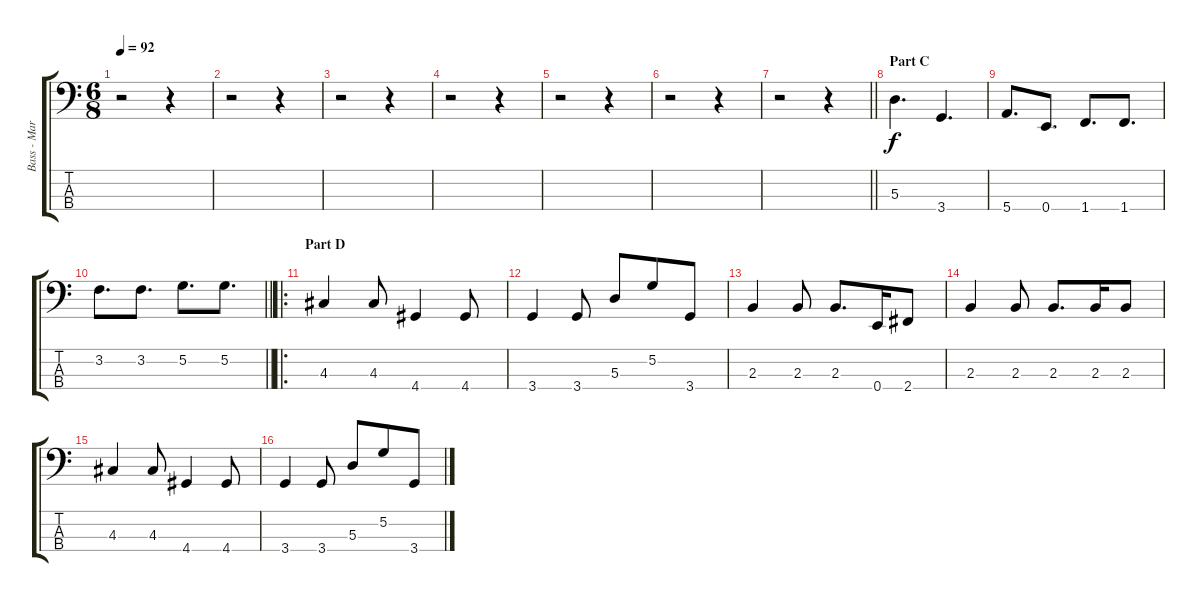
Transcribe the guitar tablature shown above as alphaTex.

\track ("Bass - Martin Lopez" "Bass - Mar") {instrument electricbassfinger}
\staff {score tabs}
\tuning (G2 D2 A1 E1) {hide}
\ts (6 8)
\tempo 92
\clef f4
\ks aminor
r.2{dy f} r.4 |
r.2 r.4 |
r.2 r.4 |
r.2 r.4 |
r.2 r.4 |
r.2 r.4 |
\barLineRight lightlight
r.2 r.4 |
\section ("" "Part C")
5.3.4{d} 3.4.4{d} |
5.4.8{d} 0.4.8{d} 1.4.8{d} 1.4.8{d} |
\barLineRight lightlight
3.2.8{d} 3.2.8{d} 5.2.8{d} 5.2.8{d} |
\ro
\section ("" "Part D")
4.3.4 4.3.8 4.4.4 4.4.8 |
3.4.4 3.4.8 5.3.8 5.2.8 3.4.8 |
2.3.4 2.3.8 2.3.8{d} 0.4.16 2.4.8 |
2.3.4 2.3.8 2.3.8{d} 2.3.16 2.3.8 |
4.3.4 4.3.8 4.4.4 4.4.8 |
3.4.4 3.4.8 5.3.8 5.2.8 3.4.8
